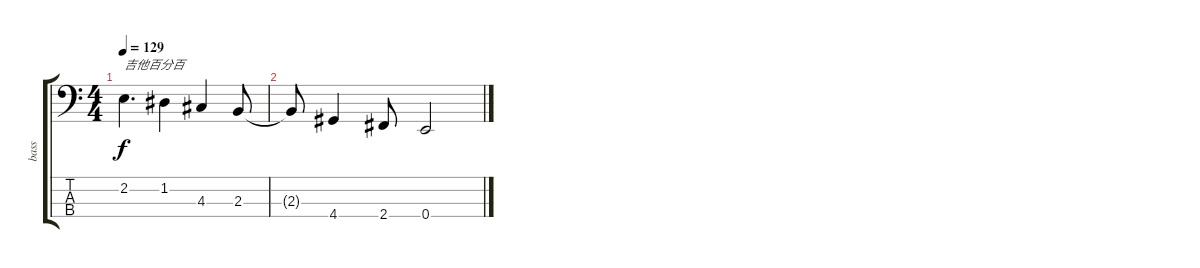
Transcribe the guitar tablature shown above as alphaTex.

\track ("bass" "bass") {instrument electricbassfinger}
\staff {score tabs}
\tuning (G2 D2 A1 E1) {hide}
\ts (4 4)
\tempo 129
\clef f4
\ks c
2.2.4{d txt "吉他百分百" dy f} 1.2.4 4.3.4 2.3.8 |
2.3{t}.8 4.4.4 2.4.8 0.4.2
